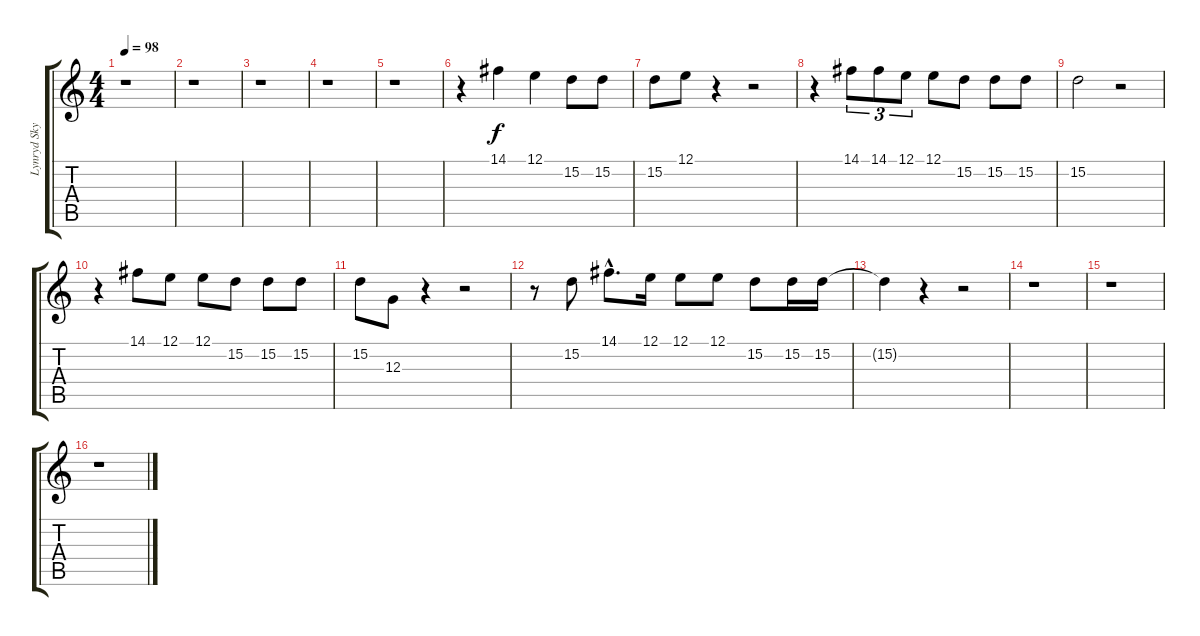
\track ("Lynryd Skynryd" "Lynryd Sky") {instrument tenorsax}
\staff {score tabs}
\tuning (E4 B3 G3 D3 A2 E2) {hide}
\ts (4 4)
\tempo 98
\clef g2
\ks c
r.1{dy f instrument tenorsax} |
r.1 |
r.1 |
r.1 |
r.1 |
r.4 14.1.4 12.1.4 15.2.8 15.2.8 |
15.2.8 12.1.8 r.4 r.2 |
r.4 14.1.8{tu (3 2)} 14.1.8{tu (3 2)} 12.1.8{tu (3 2)} 12.1.8 15.2.8 15.2.8 15.2.8 |
15.2.2 r.2 |
r.4 14.1.8 12.1.8 12.1.8 15.2.8 15.2.8 15.2.8 |
15.2.8 12.3.8 r.4 r.2 |
r.8 15.2.8 14.1{hac}.8{d} 12.1.16 12.1.8 12.1.8 15.2.8 15.2.16 15.2.16 |
15.2{t}.4 r.4 r.2 |
r.1 |
r.1 |
r.1
